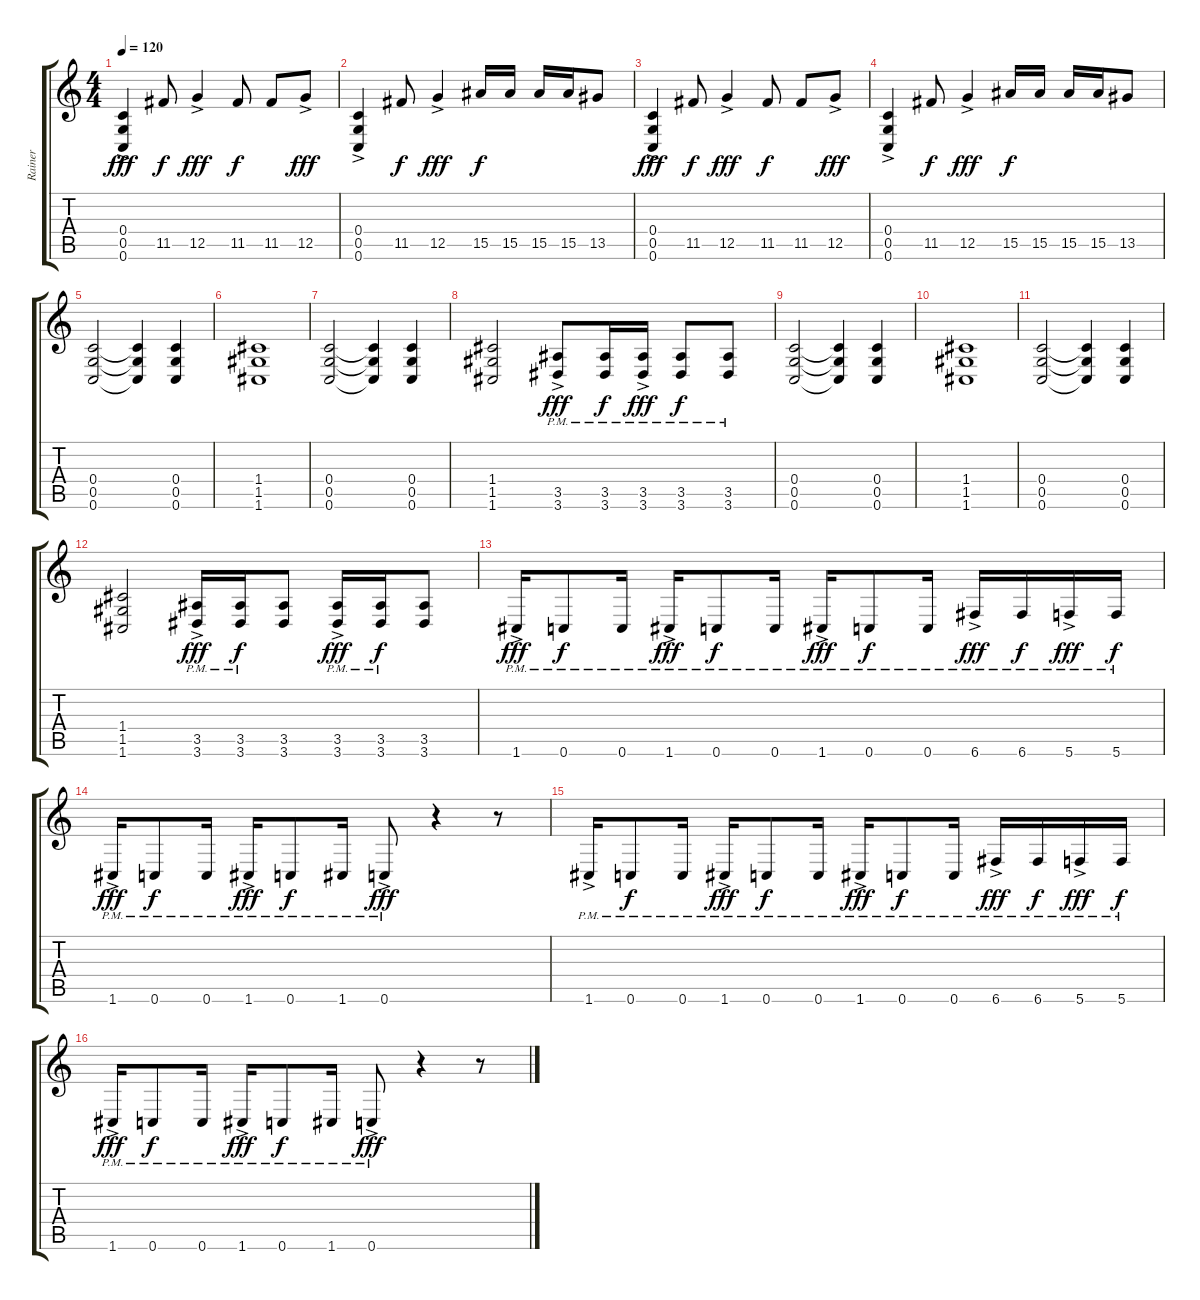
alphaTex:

\track ("Rainer" "Rainer") {instrument distortionguitar}
\staff {score tabs}
\tuning (D4 A3 F3 C3 G2 C2) {hide}
\ts (4 4)
\tempo 120
\clef g2
\ks c
(0.4 0.5 0.6{ac}).4{dy fff} 11.5.8{dy f} 12.5{ac}.4{dy fff} 11.5.8{dy f} 11.5.8 12.5{ac}.8{dy fff} |
(0.4 0.5 0.6{ac}).4 11.5.8{dy f} 12.5{ac}.4{dy fff} 15.5.16{dy f} 15.5.16 15.5.16 15.5.16 13.5.8 |
(0.4 0.5 0.6{ac}).4{dy fff} 11.5.8{dy f} 12.5{ac}.4{dy fff} 11.5.8{dy f} 11.5.8 12.5{ac}.8{dy fff} |
(0.4 0.5 0.6{ac}).4 11.5.8{dy f} 12.5{ac}.4{dy fff} 15.5.16{dy f} 15.5.16 15.5.16 15.5.16 13.5.8 |
(0.4 0.5 0.6).2 (0.4{t} 0.5{t} 0.6{t}).4 (0.4 0.5 0.6).4 |
(1.4 1.5 1.6).1 |
(0.4 0.5 0.6).2 (0.4{t} 0.5{t} 0.6{t}).4 (0.4 0.5 0.6).4 |
(1.4 1.5 1.6).2 (3.5{ac pm} 3.6).8{dy fff} (3.5{pm} 3.6).16{dy f} (3.5{ac pm} 3.6).16{dy fff} (3.5{pm} 3.6).8{dy f} (3.5{pm} 3.6).8 |
(0.4 0.5 0.6).2 (0.4{t} 0.5{t} 0.6{t}).4 (0.4 0.5 0.6).4 |
(1.4 1.5 1.6).1 |
(0.4 0.5 0.6).2 (0.4{t} 0.5{t} 0.6{t}).4 (0.4 0.5 0.6).4 |
(1.4 1.5 1.6).2 (3.5{pm} 3.6{ac}).16{dy fff} (3.5{pm} 3.6).16{dy f} (3.5 3.6).8 (3.5{pm} 3.6{ac}).16{dy fff} (3.5{pm} 3.6).16{dy f} (3.5 3.6).8 |
1.6{ac pm}.16{dy fff} 0.6{pm}.8{dy f} 0.6{pm}.16 1.6{ac pm}.16{dy fff} 0.6{pm}.8{dy f} 0.6{pm}.16 1.6{ac pm}.16{dy fff} 0.6{pm}.8{dy f} 0.6{pm}.16 6.6{ac pm}.16{dy fff} 6.6{pm}.16{dy f} 5.6{ac pm}.16{dy fff} 5.6{pm}.16{dy f} |
1.6{ac pm}.16{dy fff} 0.6{pm}.8{dy f} 0.6{pm}.16 1.6{ac pm}.16{dy fff} 0.6{pm}.8{dy f} 1.6{pm}.16 0.6{ac pm}.8{dy fff} r.4 r.8 |
1.6{ac pm}.16 0.6{pm}.8{dy f} 0.6{pm}.16 1.6{ac pm}.16{dy fff} 0.6{pm}.8{dy f} 0.6{pm}.16 1.6{ac pm}.16{dy fff} 0.6{pm}.8{dy f} 0.6{pm}.16 6.6{ac pm}.16{dy fff} 6.6{pm}.16{dy f} 5.6{ac pm}.16{dy fff} 5.6{pm}.16{dy f} |
1.6{ac pm}.16{dy fff} 0.6{pm}.8{dy f} 0.6{pm}.16 1.6{ac pm}.16{dy fff} 0.6{pm}.8{dy f} 1.6{pm}.16 0.6{ac pm}.8{dy fff} r.4 r.8
